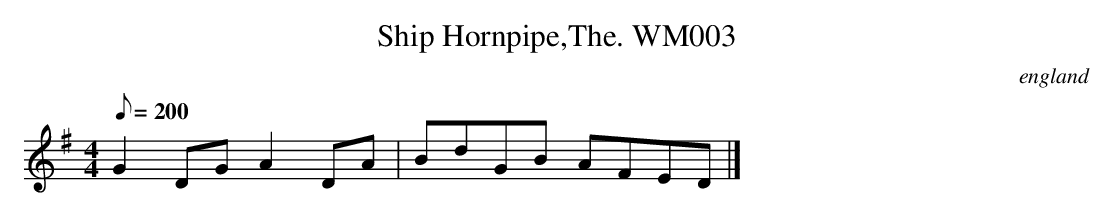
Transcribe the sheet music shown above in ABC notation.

X:1
T:Ship Hornpipe,The. WM003
O:england
M:4/4
L:1/8
Q:200
K:G
G2DGA2DA|BdGB AFED|]
